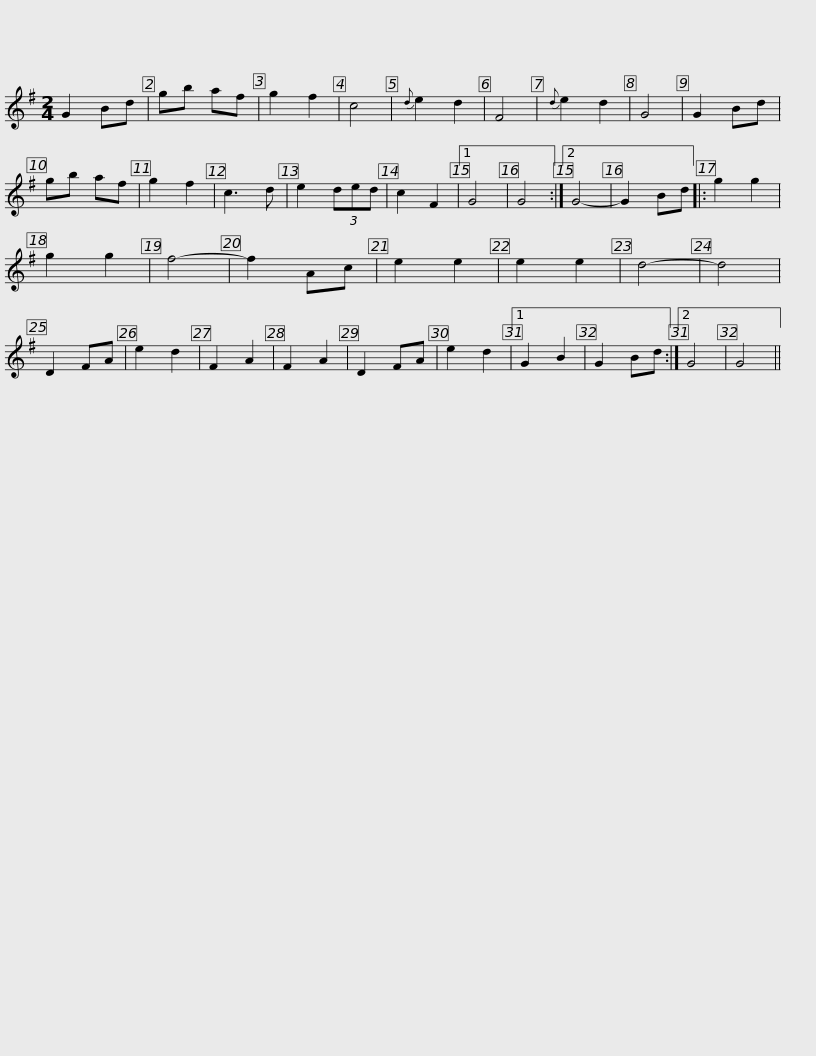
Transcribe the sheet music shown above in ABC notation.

X:1
L:1/8
M:2/4
I:linebreak $
K:G
V:1 treble
V:1
 G2 Bd | gb af | g2 f2 | c4 |{d} e2 d2 | %5
 F4 |{d} e2 d2 | G4 | G2 Bd | gb af | %10
 g2 f2 | c3 d | e2 (3ded | c2 F2 |1$ G4 | %15
 G4 :|2 G4- | G2 Bd |: g2 g2 | g2 g2 | %20
 f4- | f2 Ac | e2 e2 | e2 e2 | d4- | %25
 d4 | D2 FA | e2 d2 | F2 A2 | F2 A2 | %30
 D2 FA |$ e2 d2 |1 G2 B2 | G2 Bd :|2 G4 | %35
 G4 || %36
